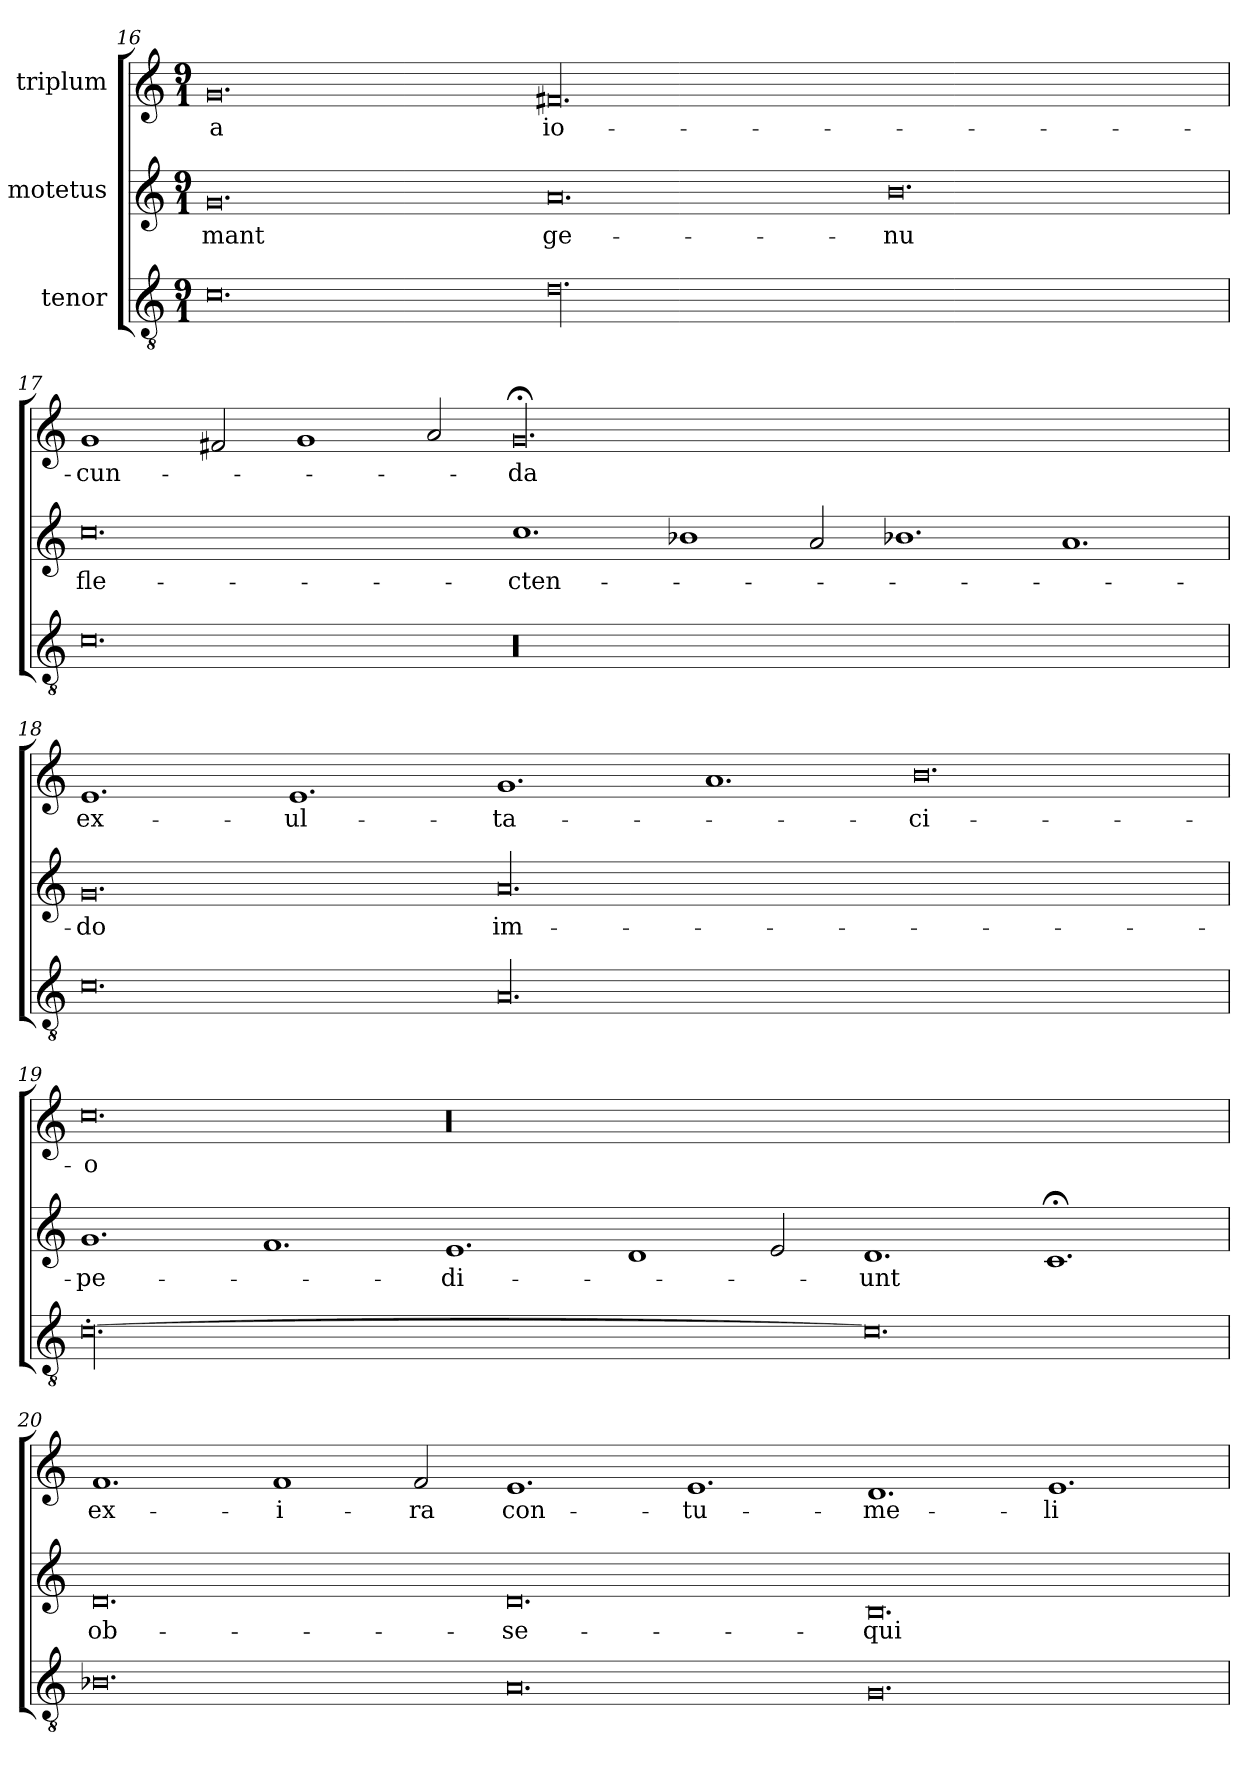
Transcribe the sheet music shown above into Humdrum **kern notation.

**kern	**kern	**text	**kern	**text
*part3	*part2	*part2	*part1	*part1
*staff3	*staff2	*staff2	*staff1	*staff1
*I"tenor	*I"motetus	*	*I"triplum	*
*clefGv2	*clefG2	*	*clefG2	*
*k[]	*k[]	*	*k[]	*
*C:	*C:	*	*C:	*
*M9/1	*M9/1	*	*M9/1	*
=16	=16	=16	=16	=16
0.c\	0.g/	-mant	0.g/	-a
00.d\	0.a/	ge-	00.f#X/	io-
.	0.b\	-nu	.	.
=17	=17	=17	=17	=17
0.c\	0.cc\	fle-	1g/	-cun-
.	.	.	2f#X/	.
.	.	.	1g/	.
.	.	.	2a/	.
00.r	1.cc\	-cten-	00.g;</	-da
.	1b-X\	.	.	.
.	2a/	.	.	.
.	1.b-X\	.	.	.
.	1.a/	.	.	.
=18	=18	=18	=18	=18
0.c\	0.g/	-do	1.e/	ex-
.	.	.	1.e/	-ul-
00.A/	00.a/	im-	1.g/	-ta-
.	.	.	1.a/	.
.	.	.	0.b\	-ci-
=19	=19	=19	=19	=19
[00.c'\	1.g/	-pe-	0.cc\	-o
.	1.f/	.	.	.
.	1.e/	-di-	00.r	.
.	1d/	.	.	.
.	2e/	.	.	.
0.c\]	1.d/	-unt	.	.
.	1.c;</	.	.	.
=20	=20	=20	=20	=20
0.B-X\	0.d/	ob-	1.f/	ex-
.	.	.	1f/	i-
.	.	.	2f/	-ra
0.A/	0.d/	-se-	1.e/	con-
.	.	.	1.e/	-tu-
0.G/	0.B/	-qui-	1.d/	-me-
.	.	.	1.e/	-li-
=	=	=	=	=
*-	*-	*-	*-	*-
